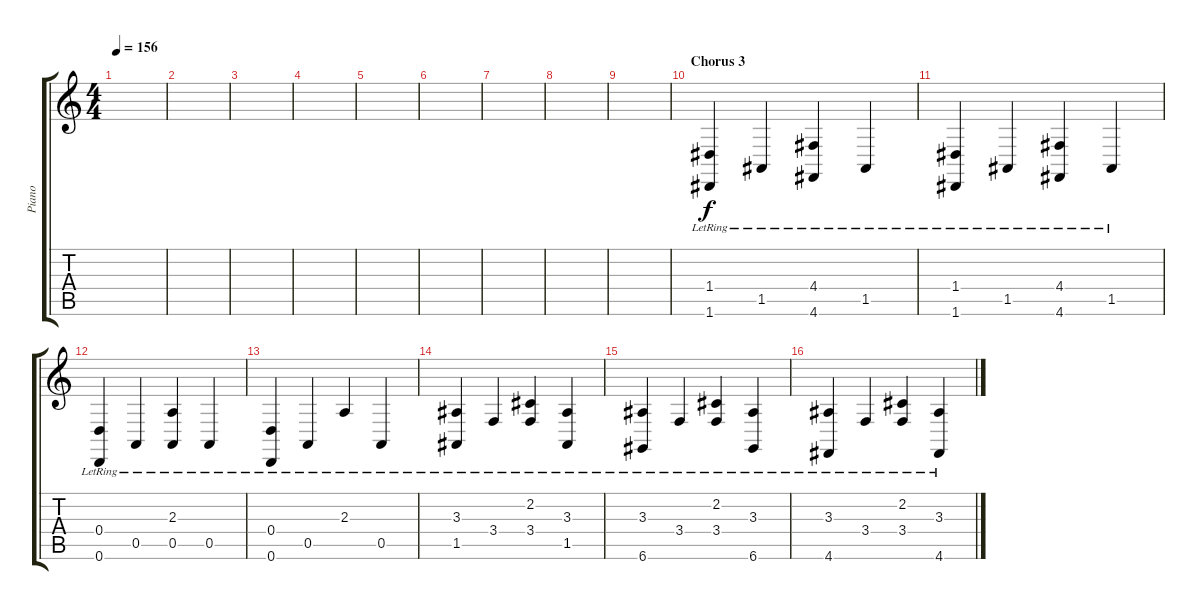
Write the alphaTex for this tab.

\track ("Piano" "Piano") {instrument acousticgrandpiano}
\staff {score tabs}
\tuning (E4 B3 G3 D3 A2 D2) {hide}
\ts (4 4)
\tempo 156
\clef g2
\ks c
|
|
|
|
|
|
|
|
|
\section ("" "Chorus 3")
(1.4{lr} 1.6{lr}).4 1.5{lr}.4 (4.4{lr} 4.6{lr}).4 1.5{lr}.4 |
(1.4{lr} 1.6{lr}).4 1.5{lr}.4 (4.4{lr} 4.6{lr}).4 1.5{lr}.4 |
(0.4{lr} 0.6{lr}).4 0.5{lr}.4 (2.3{lr} 0.5{lr}).4 0.5{lr}.4 |
(0.4{lr} 0.6{lr}).4 0.5{lr}.4 2.3{lr}.4 0.5{lr}.4 |
(3.3{lr} 1.5{lr}).4 3.4{lr}.4 (2.2{lr} 3.4{lr}).4 (3.3{lr} 1.5{lr}).4 |
(3.3{lr} 6.6{lr}).4 3.4{lr}.4 (2.2{lr} 3.4{lr}).4 (3.3{lr} 6.6{lr}).4 |
(3.3{lr} 4.6{lr}).4 3.4{lr}.4 (2.2{lr} 3.4{lr}).4 (3.3{lr} 4.6{lr}).4
